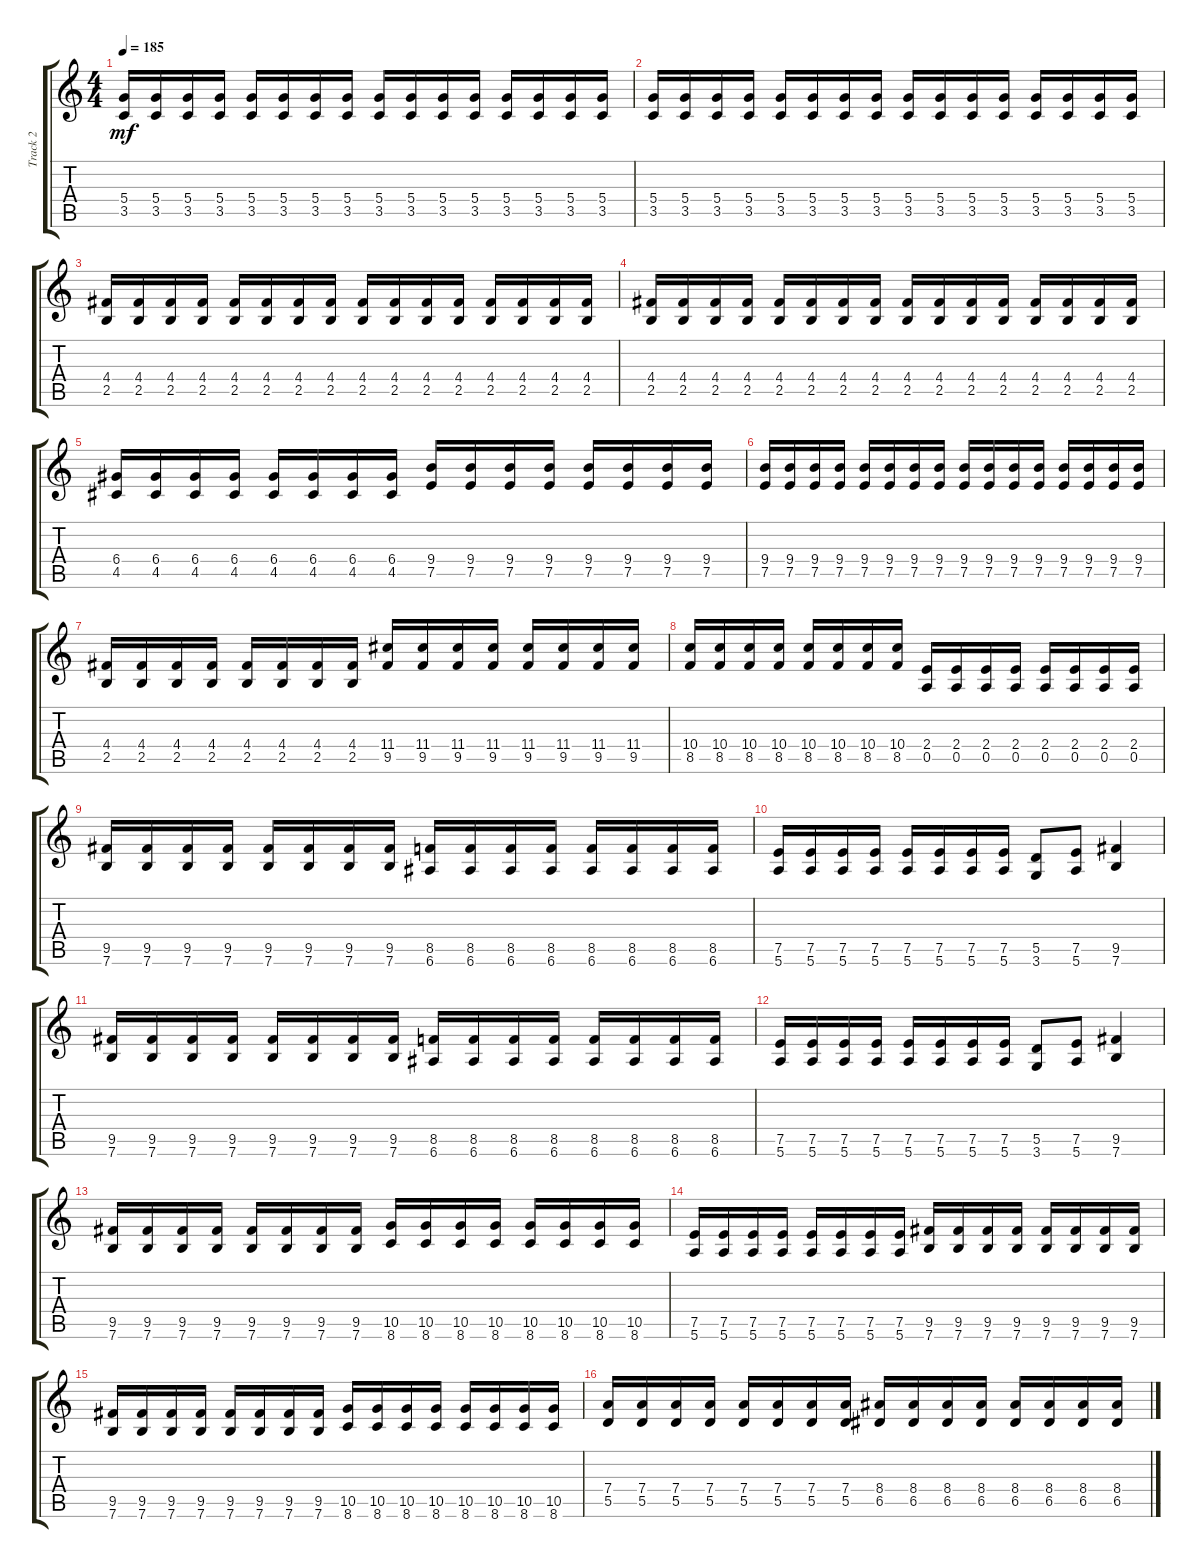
\track ("Track 2" "Track 2") {instrument distortionguitar}
\staff {score tabs}
\tuning (E4 B3 G3 D3 A2 E2) {hide}
\ts (4 4)
\tempo 185
\clef g2
\ks c
(5.4 3.5).16{dy mf} (5.4 3.5).16 (5.4 3.5).16 (5.4 3.5).16 (5.4 3.5).16 (5.4 3.5).16 (5.4 3.5).16 (5.4 3.5).16 (5.4 3.5).16 (5.4 3.5).16 (5.4 3.5).16 (5.4 3.5).16 (5.4 3.5).16 (5.4 3.5).16 (5.4 3.5).16 (5.4 3.5).16 |
(5.4 3.5).16 (5.4 3.5).16 (5.4 3.5).16 (5.4 3.5).16 (5.4 3.5).16 (5.4 3.5).16 (5.4 3.5).16 (5.4 3.5).16 (5.4 3.5).16 (5.4 3.5).16 (5.4 3.5).16 (5.4 3.5).16 (5.4 3.5).16 (5.4 3.5).16 (5.4 3.5).16 (5.4 3.5).16 |
(4.4 2.5).16 (4.4 2.5).16 (4.4 2.5).16 (4.4 2.5).16 (4.4 2.5).16 (4.4 2.5).16 (4.4 2.5).16 (4.4 2.5).16 (4.4 2.5).16 (4.4 2.5).16 (4.4 2.5).16 (4.4 2.5).16 (4.4 2.5).16 (4.4 2.5).16 (4.4 2.5).16 (4.4 2.5).16 |
(4.4 2.5).16 (4.4 2.5).16 (4.4 2.5).16 (4.4 2.5).16 (4.4 2.5).16 (4.4 2.5).16 (4.4 2.5).16 (4.4 2.5).16 (4.4 2.5).16 (4.4 2.5).16 (4.4 2.5).16 (4.4 2.5).16 (4.4 2.5).16 (4.4 2.5).16 (4.4 2.5).16 (4.4 2.5).16 |
(6.4 4.5).16 (6.4 4.5).16 (6.4 4.5).16 (6.4 4.5).16 (6.4 4.5).16 (6.4 4.5).16 (6.4 4.5).16 (6.4 4.5).16 (9.4 7.5).16 (9.4 7.5).16 (9.4 7.5).16 (9.4 7.5).16 (9.4 7.5).16 (9.4 7.5).16 (9.4 7.5).16 (9.4 7.5).16 |
(9.4 7.5).16 (9.4 7.5).16 (9.4 7.5).16 (9.4 7.5).16 (9.4 7.5).16 (9.4 7.5).16 (9.4 7.5).16 (9.4 7.5).16 (9.4 7.5).16 (9.4 7.5).16 (9.4 7.5).16 (9.4 7.5).16 (9.4 7.5).16 (9.4 7.5).16 (9.4 7.5).16 (9.4 7.5).16 |
(4.4 2.5).16 (4.4 2.5).16 (4.4 2.5).16 (4.4 2.5).16 (4.4 2.5).16 (4.4 2.5).16 (4.4 2.5).16 (4.4 2.5).16 (11.4 9.5).16 (11.4 9.5).16 (11.4 9.5).16 (11.4 9.5).16 (11.4 9.5).16 (11.4 9.5).16 (11.4 9.5).16 (11.4 9.5).16 |
(10.4 8.5).16 (10.4 8.5).16 (10.4 8.5).16 (10.4 8.5).16 (10.4 8.5).16 (10.4 8.5).16 (10.4 8.5).16 (10.4 8.5).16 (2.4 0.5).16 (2.4 0.5).16 (2.4 0.5).16 (2.4 0.5).16 (2.4 0.5).16 (2.4 0.5).16 (2.4 0.5).16 (2.4 0.5).16 |
(9.5 7.6).16 (9.5 7.6).16 (9.5 7.6).16 (9.5 7.6).16 (9.5 7.6).16 (9.5 7.6).16 (9.5 7.6).16 (9.5 7.6).16 (8.5 6.6).16 (8.5 6.6).16 (8.5 6.6).16 (8.5 6.6).16 (8.5 6.6).16 (8.5 6.6).16 (8.5 6.6).16 (8.5 6.6).16 |
(7.5 5.6).16 (7.5 5.6).16 (7.5 5.6).16 (7.5 5.6).16 (7.5 5.6).16 (7.5 5.6).16 (7.5 5.6).16 (7.5 5.6).16 (5.5 3.6).8 (7.5 5.6).8 (9.5 7.6).4 |
(9.5 7.6).16 (9.5 7.6).16 (9.5 7.6).16 (9.5 7.6).16 (9.5 7.6).16 (9.5 7.6).16 (9.5 7.6).16 (9.5 7.6).16 (8.5 6.6).16 (8.5 6.6).16 (8.5 6.6).16 (8.5 6.6).16 (8.5 6.6).16 (8.5 6.6).16 (8.5 6.6).16 (8.5 6.6).16 |
(7.5 5.6).16 (7.5 5.6).16 (7.5 5.6).16 (7.5 5.6).16 (7.5 5.6).16 (7.5 5.6).16 (7.5 5.6).16 (7.5 5.6).16 (5.5 3.6).8 (7.5 5.6).8 (9.5 7.6).4 |
(9.5 7.6).16 (9.5 7.6).16 (9.5 7.6).16 (9.5 7.6).16 (9.5 7.6).16 (9.5 7.6).16 (9.5 7.6).16 (9.5 7.6).16 (10.5 8.6).16 (10.5 8.6).16 (10.5 8.6).16 (10.5 8.6).16 (10.5 8.6).16 (10.5 8.6).16 (10.5 8.6).16 (10.5 8.6).16 |
(7.5 5.6).16 (7.5 5.6).16 (7.5 5.6).16 (7.5 5.6).16 (7.5 5.6).16 (7.5 5.6).16 (7.5 5.6).16 (7.5 5.6).16 (9.5 7.6).16 (9.5 7.6).16 (9.5 7.6).16 (9.5 7.6).16 (9.5 7.6).16 (9.5 7.6).16 (9.5 7.6).16 (9.5 7.6).16 |
(9.5 7.6).16 (9.5 7.6).16 (9.5 7.6).16 (9.5 7.6).16 (9.5 7.6).16 (9.5 7.6).16 (9.5 7.6).16 (9.5 7.6).16 (10.5 8.6).16 (10.5 8.6).16 (10.5 8.6).16 (10.5 8.6).16 (10.5 8.6).16 (10.5 8.6).16 (10.5 8.6).16 (10.5 8.6).16 |
(7.4 5.5).16 (7.4 5.5).16 (7.4 5.5).16 (7.4 5.5).16 (7.4 5.5).16 (7.4 5.5).16 (7.4 5.5).16 (7.4 5.5).16 (8.4 6.5).16 (8.4 6.5).16 (8.4 6.5).16 (8.4 6.5).16 (8.4 6.5).16 (8.4 6.5).16 (8.4 6.5).16 (8.4 6.5).16
